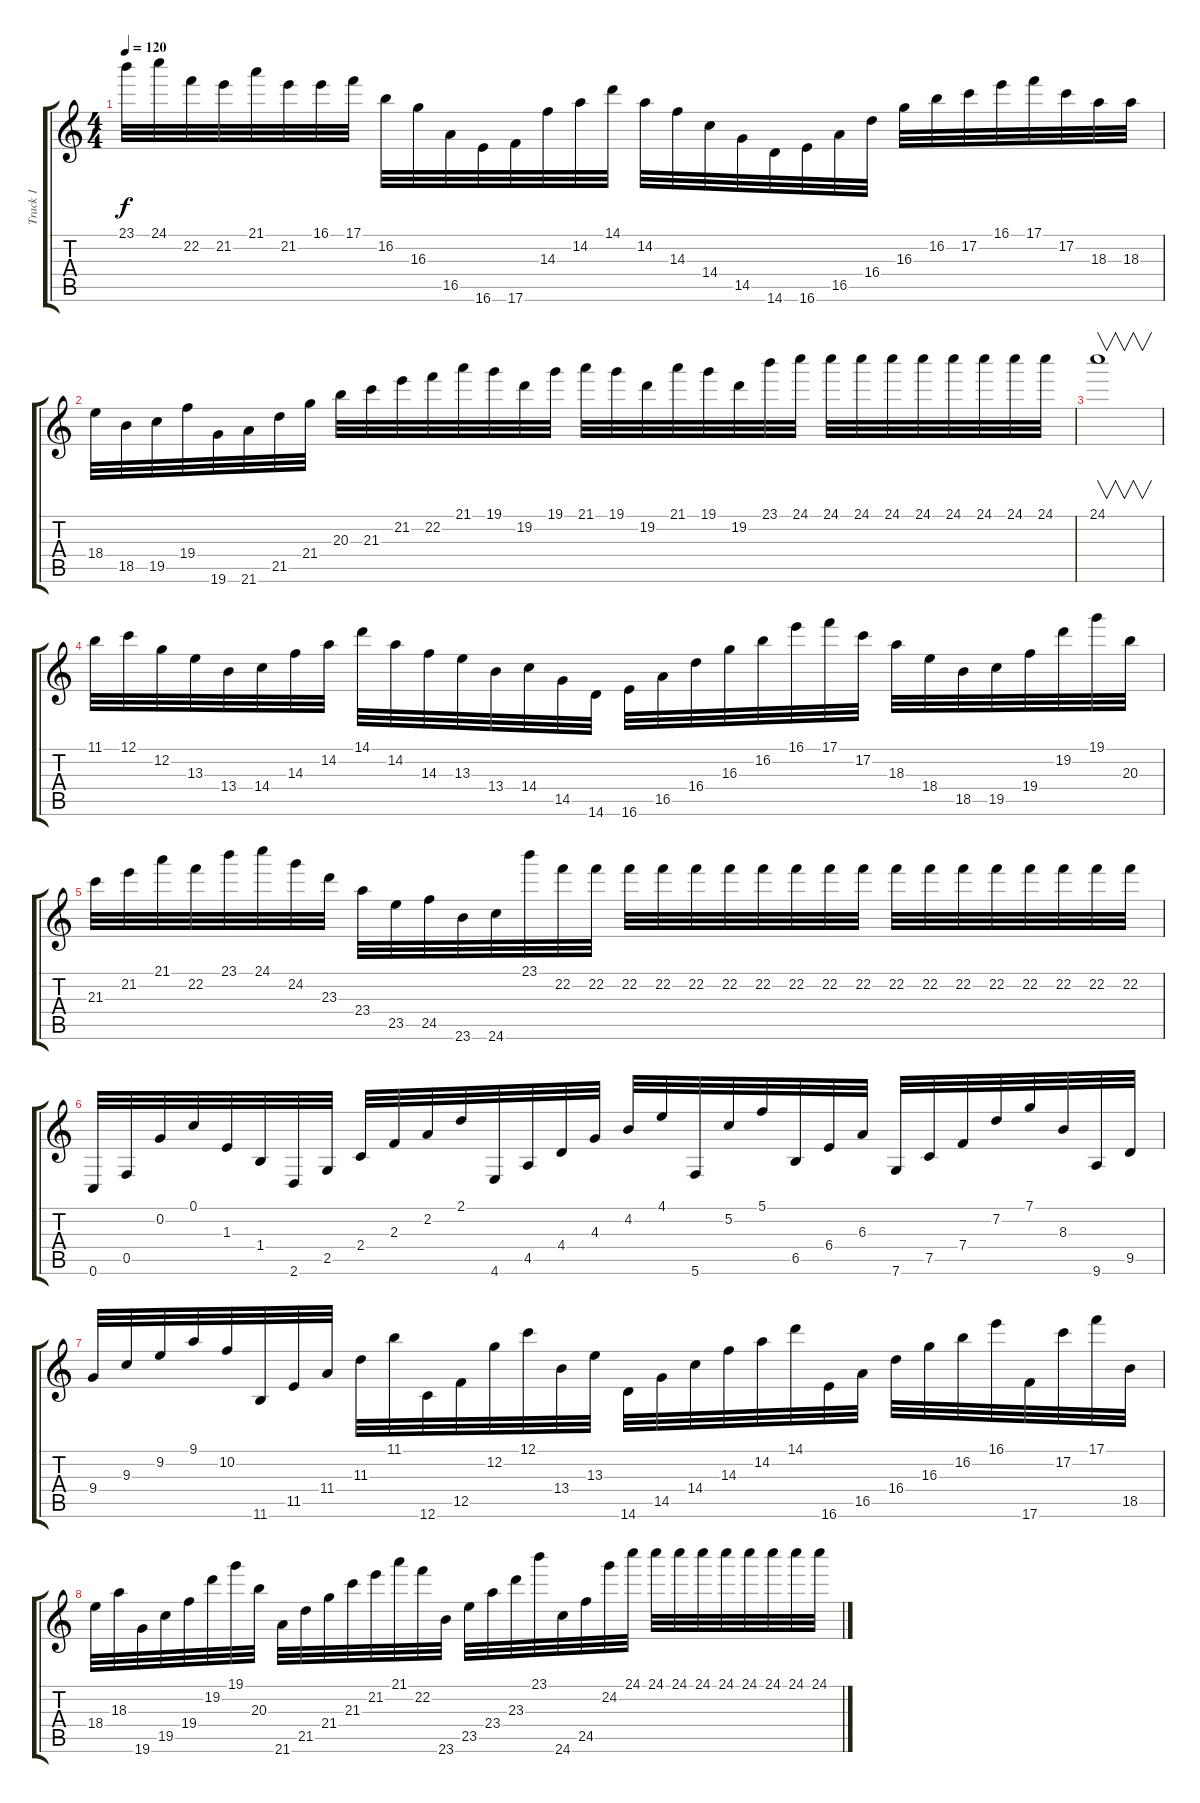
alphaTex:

\track ("Track 1" "Track 1") {instrument overdrivenguitar}
\staff {score tabs}
\tuning (C4 G3 Eb3 Bb2 F2 C2) {hide}
\ts (4 4)
\tempo 120
\clef g2
\ks c
23.1.32{dy f} 24.1.32 22.2.32 21.2.32 21.1.32 21.2.32 16.1.32 17.1.32 16.2.32 16.3.32 16.5.32 16.6.32 17.6.32 14.3.32 14.2.32 14.1.32 14.2.32 14.3.32 14.4.32 14.5.32 14.6.32 16.6.32 16.5.32 16.4.32 16.3.32 16.2.32 17.2.32 16.1.32 17.1.32 17.2.32 18.3.32 18.3.32 |
18.4.32 18.5.32 19.5.32 19.4.32 19.6.32 21.6.32 21.5.32 21.4.32 20.3.32 21.3.32 21.2.32 22.2.32 21.1.32 19.1.32 19.2.32 19.1.32 21.1.32 19.1.32 19.2.32 21.1.32 19.1.32 19.2.32 23.1.32 24.1.32 24.1.32 24.1.32 24.1.32 24.1.32 24.1.32 24.1.32 24.1.32 24.1.32 |
24.1.1{v} |
11.1.32 12.1.32 12.2.32 13.3.32 13.4.32 14.4.32 14.3.32 14.2.32 14.1.32 14.2.32 14.3.32 13.3.32 13.4.32 14.4.32 14.5.32 14.6.32 16.6.32 16.5.32 16.4.32 16.3.32 16.2.32 16.1.32 17.1.32 17.2.32 18.3.32 18.4.32 18.5.32 19.5.32 19.4.32 19.2.32 19.1.32 20.3.32 |
21.3.32 21.2.32 21.1.32 22.2.32 23.1.32 24.1.32 24.2.32 23.3.32 23.4.32 23.5.32 24.5.32 23.6.32 24.6.32 23.1.32 22.2.32 22.2.32 22.2.32 22.2.32 22.2.32 22.2.32 22.2.32 22.2.32 22.2.32 22.2.32 22.2.32 22.2.32 22.2.32 22.2.32 22.2.32 22.2.32 22.2.32 22.2.32 |
0.6.32 0.5.32 0.2.32 0.1.32 1.3.32 1.4.32 2.6.32 2.5.32 2.4.32 2.3.32 2.2.32 2.1.32 4.6.32 4.5.32 4.4.32 4.3.32 4.2.32 4.1.32 5.6.32 5.2.32 5.1.32 6.5.32 6.4.32 6.3.32 7.6.32 7.5.32 7.4.32 7.2.32 7.1.32 8.3.32 9.6.32 9.5.32 |
9.4.32 9.3.32 9.2.32 9.1.32 10.2.32 11.6.32 11.5.32 11.4.32 11.3.32 11.1.32 12.6.32 12.5.32 12.2.32 12.1.32 13.4.32 13.3.32 14.6.32 14.5.32 14.4.32 14.3.32 14.2.32 14.1.32 16.6.32 16.5.32 16.4.32 16.3.32 16.2.32 16.1.32 17.6.32 17.2.32 17.1.32 18.5.32 |
18.4.32 18.3.32 19.6.32 19.5.32 19.4.32 19.2.32 19.1.32 20.3.32 21.6.32 21.5.32 21.4.32 21.3.32 21.2.32 21.1.32 22.2.32 23.6.32 23.5.32 23.4.32 23.3.32 23.1.32 24.6.32 24.5.32 24.2.32 24.1.32 24.1.32 24.1.32 24.1.32 24.1.32 24.1.32 24.1.32 24.1.32 24.1.32
